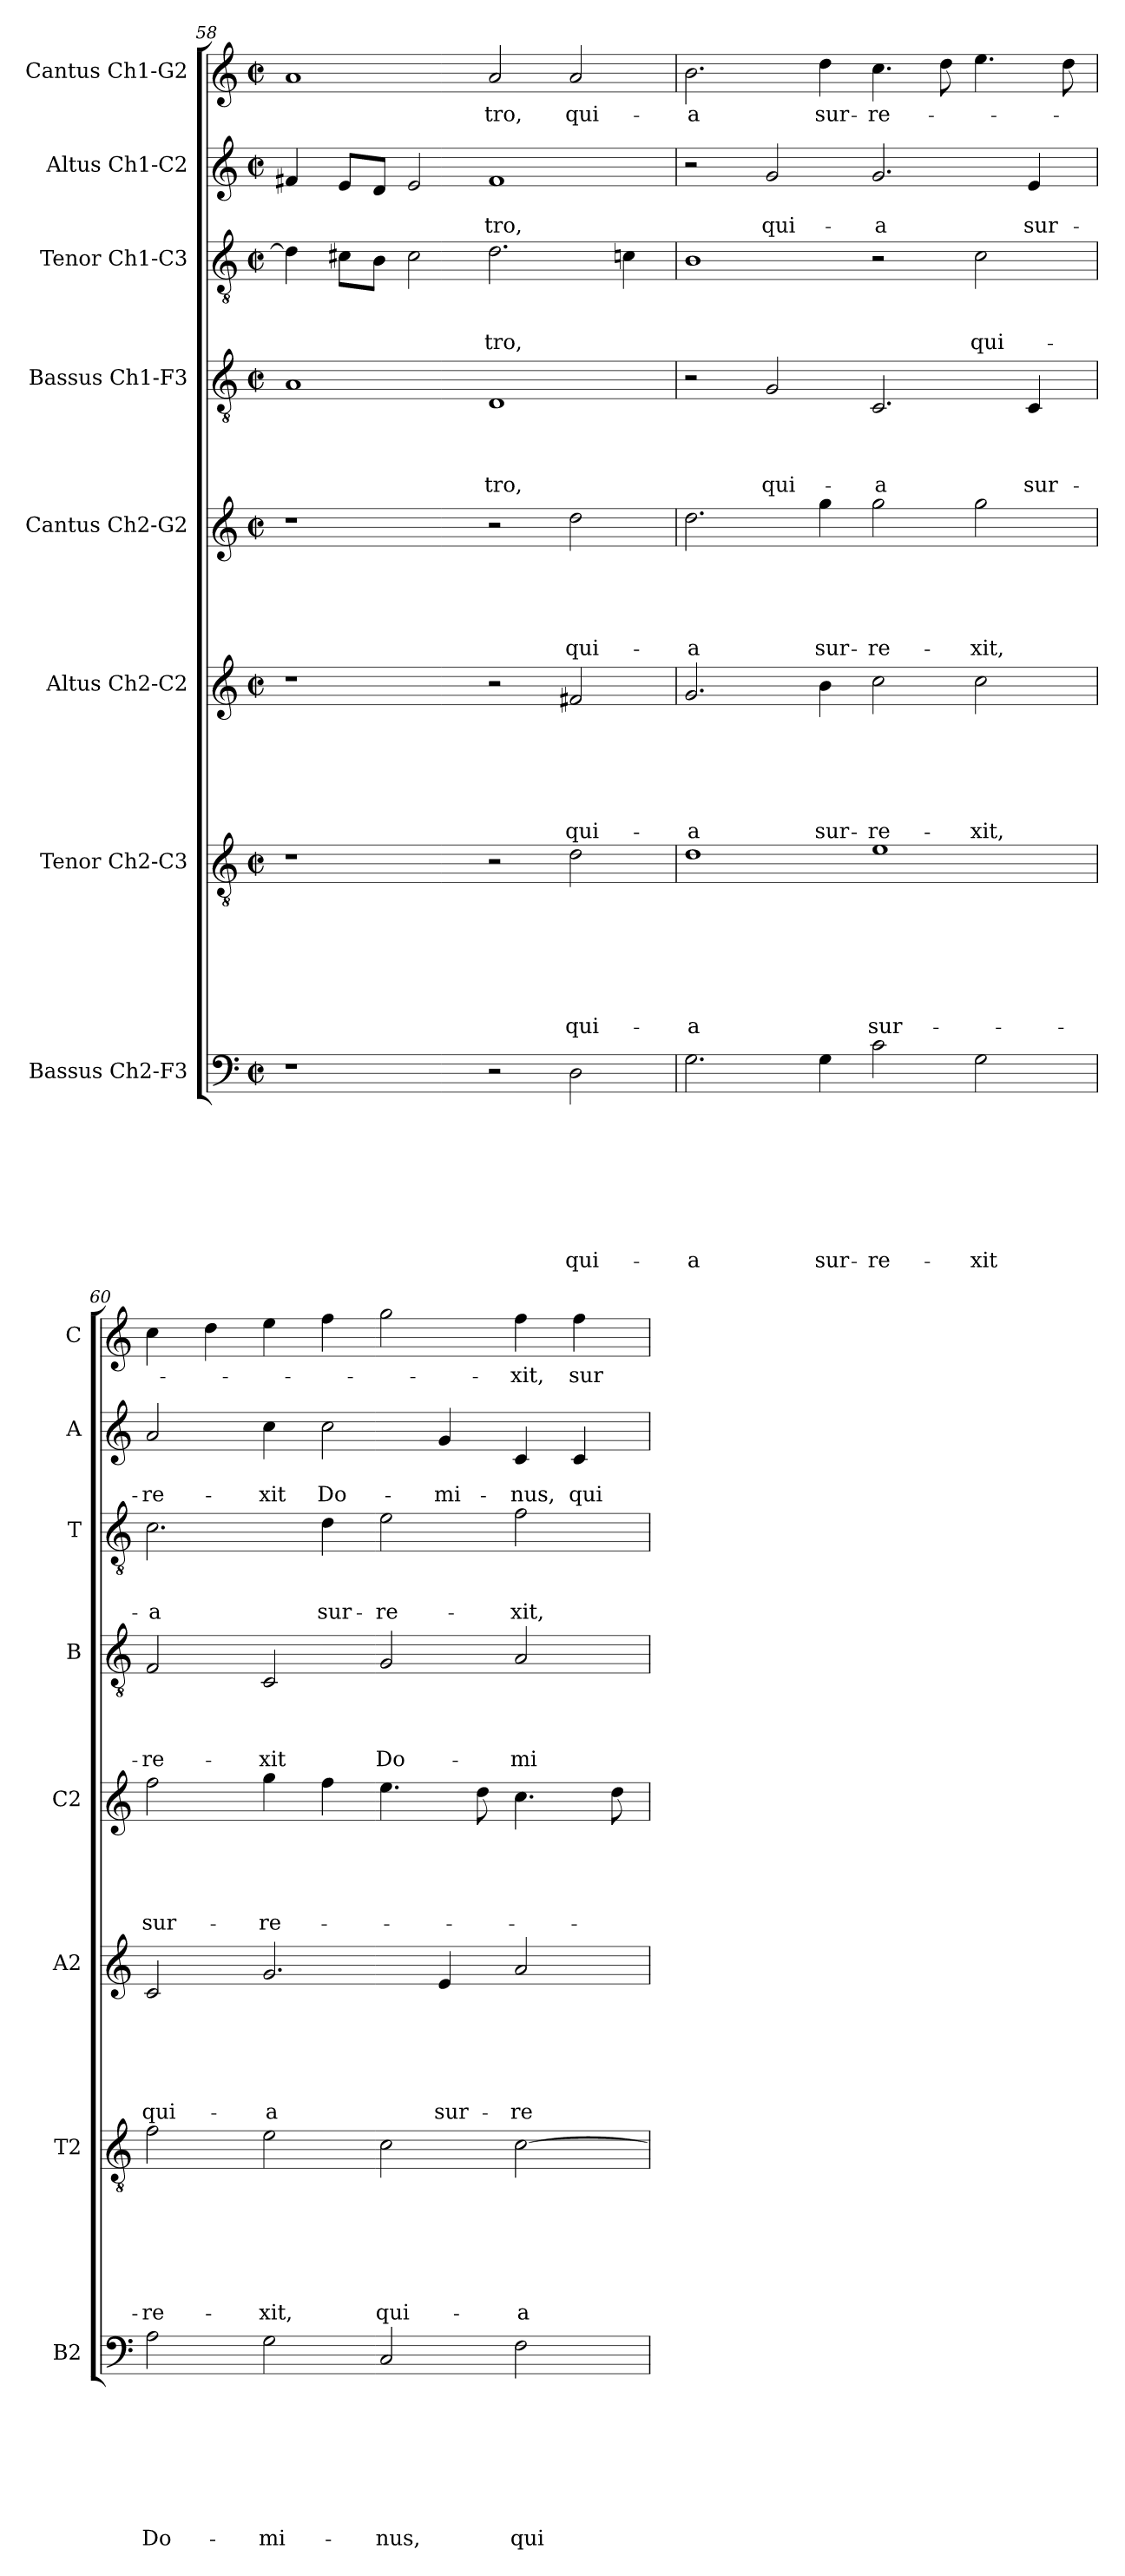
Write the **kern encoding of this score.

**kern	**text	**text	**text	**text	**text	**text	**text	**text	**kern	**text	**text	**text	**text	**text	**text	**text	**kern	**text	**text	**text	**text	**text	**text	**kern	**text	**text	**text	**text	**text	**kern	**text	**text	**text	**text	**kern	**text	**text	**text	**kern	**text	**text	**kern	**text
*part8	*part8	*part8	*part8	*part8	*part8	*part8	*part8	*part8	*part7	*part7	*part7	*part7	*part7	*part7	*part7	*part7	*part6	*part6	*part6	*part6	*part6	*part6	*part6	*part5	*part5	*part5	*part5	*part5	*part5	*part4	*part4	*part4	*part4	*part4	*part3	*part3	*part3	*part3	*part2	*part2	*part2	*part1	*part1
*staff8	*staff8	*staff8	*staff8	*staff8	*staff8	*staff8	*staff8	*staff8	*staff7	*staff7	*staff7	*staff7	*staff7	*staff7	*staff7	*staff7	*staff6	*staff6	*staff6	*staff6	*staff6	*staff6	*staff6	*staff5	*staff5	*staff5	*staff5	*staff5	*staff5	*staff4	*staff4	*staff4	*staff4	*staff4	*staff3	*staff3	*staff3	*staff3	*staff2	*staff2	*staff2	*staff1	*staff1
*I"Bassus Ch2-F3	*	*	*	*	*	*	*	*	*I"Tenor Ch2-C3	*	*	*	*	*	*	*	*I"Altus Ch2-C2	*	*	*	*	*	*	*I"Cantus Ch2-G2	*	*	*	*	*	*I"Bassus Ch1-F3	*	*	*	*	*I"Tenor Ch1-C3	*	*	*	*I"Altus Ch1-C2	*	*	*I"Cantus Ch1-G2	*
*I'B2	*	*	*	*	*	*	*	*	*I'T2	*	*	*	*	*	*	*	*I'A2	*	*	*	*	*	*	*I'C2	*	*	*	*	*	*I'B	*	*	*	*	*I'T	*	*	*	*I'A	*	*	*I'C	*
*clefF4	*	*	*	*	*	*	*	*	*clefGv2	*	*	*	*	*	*	*	*clefG2	*	*	*	*	*	*	*clefG2	*	*	*	*	*	*clefGv2	*	*	*	*	*clefGv2	*	*	*	*clefG2	*	*	*clefG2	*
*k[]	*	*	*	*	*	*	*	*	*k[]	*	*	*	*	*	*	*	*k[]	*	*	*	*	*	*	*k[]	*	*	*	*	*	*k[]	*	*	*	*	*k[]	*	*	*	*k[]	*	*	*k[]	*
*C:	*	*	*	*	*	*	*	*	*C:	*	*	*	*	*	*	*	*C:	*	*	*	*	*	*	*C:	*	*	*	*	*	*C:	*	*	*	*	*C:	*	*	*	*C:	*	*	*C:	*
*M2/2	*	*	*	*	*	*	*	*	*M2/2	*	*	*	*	*	*	*	*M2/2	*	*	*	*	*	*	*M2/2	*	*	*	*	*	*M2/2	*	*	*	*	*M2/2	*	*	*	*M2/2	*	*	*M2/2	*
*met(c|)	*	*	*	*	*	*	*	*	*met(c|)	*	*	*	*	*	*	*	*met(c|)	*	*	*	*	*	*	*met(c|)	*	*	*	*	*	*met(c|)	*	*	*	*	*met(c|)	*	*	*	*met(c|)	*	*	*met(c|)	*
=58	=58	=58	=58	=58	=58	=58	=58	=58	=58	=58	=58	=58	=58	=58	=58	=58	=58	=58	=58	=58	=58	=58	=58	=58	=58	=58	=58	=58	=58	=58	=58	=58	=58	=58	=58	=58	=58	=58	=58	=58	=58	=58	=58
1r	.	.	.	.	.	.	.	.	1r	.	.	.	.	.	.	.	1r	.	.	.	.	.	.	1r	.	.	.	.	.	1A	.	.	.	.	4d\]	.	.	.	4f#X/	.	.	1a	.
.	.	.	.	.	.	.	.	.	.	.	.	.	.	.	.	.	.	.	.	.	.	.	.	.	.	.	.	.	.	.	.	.	.	.	8c#X\L	.	.	.	8e/L	.	.	.	.
.	.	.	.	.	.	.	.	.	.	.	.	.	.	.	.	.	.	.	.	.	.	.	.	.	.	.	.	.	.	.	.	.	.	.	8B\J	.	.	.	8d/J	.	.	.	.
.	.	.	.	.	.	.	.	.	.	.	.	.	.	.	.	.	.	.	.	.	.	.	.	.	.	.	.	.	.	.	.	.	.	.	2c#\	.	.	.	2e/	.	.	.	.
!	!	!	!	!	!	!	!	!	!	!	!	!	!	!	!	!	!	!	!	!	!	!	!	!	!	!	!	!	!	!	!	!	!	!LO:LY:b	!	!	!	!LO:LY:b	!	!	!LO:LY:b	!	!LO:LY:b
2r	.	.	.	.	.	.	.	.	2r	.	.	.	.	.	.	.	2r	.	.	.	.	.	.	2r	.	.	.	.	.	1D	.	.	.	-tro,	2.d\	.	.	-tro,	1f#	.	-tro,	2a/	-tro,
!	!	!	!	!	!	!	!	!LO:LY:b	!	!	!	!	!	!	!	!LO:LY:b	!	!	!	!	!	!	!LO:LY:b	!	!	!	!	!	!LO:LY:b	!	!	!	!	!	!	!	!	!	!	!	!	!	!LO:LY:b
2D\	.	.	.	.	.	.	.	qui-	2d\	.	.	.	.	.	.	qui-	2f#X/	.	.	.	.	.	qui-	2dd\	.	.	.	.	qui-	.	.	.	.	.	.	.	.	.	.	.	.	2a/	qui-
.	.	.	.	.	.	.	.	.	.	.	.	.	.	.	.	.	.	.	.	.	.	.	.	.	.	.	.	.	.	.	.	.	.	.	4cn\	.	.	.	.	.	.	.	.
!!LO:LB:g=z
=59	=59	=59	=59	=59	=59	=59	=59	=59	=59	=59	=59	=59	=59	=59	=59	=59	=59	=59	=59	=59	=59	=59	=59	=59	=59	=59	=59	=59	=59	=59	=59	=59	=59	=59	=59	=59	=59	=59	=59	=59	=59	=59	=59
!	!	!	!	!	!	!	!	!LO:LY:b	!	!	!	!	!	!	!	!LO:LY:b	!	!	!	!	!	!	!LO:LY:b	!	!	!	!	!	!LO:LY:b	!	!	!	!	!	!	!	!	!	!	!	!	!	!LO:LY:b
2.G\	.	.	.	.	.	.	.	-a	1d	.	.	.	.	.	.	-a	2.g/	.	.	.	.	.	-a	2.dd\	.	.	.	.	-a	2r	.	.	.	.	1B	.	.	.	2r	.	.	2.b\	-a
!	!	!	!	!	!	!	!	!	!	!	!	!	!	!	!	!	!	!	!	!	!	!	!	!	!	!	!	!	!	!	!	!	!	!LO:LY:b	!	!	!	!	!	!	!LO:LY:b	!	!
.	.	.	.	.	.	.	.	.	.	.	.	.	.	.	.	.	.	.	.	.	.	.	.	.	.	.	.	.	.	2G/	.	.	.	qui-	.	.	.	.	2g/	.	qui-	.	.
!	!	!	!	!	!	!	!	!LO:LY:b	!	!	!	!	!	!	!	!	!	!	!	!	!	!	!LO:LY:b	!	!	!	!	!	!LO:LY:b	!	!	!	!	!	!	!	!	!	!	!	!	!	!LO:LY:b
4G\	.	.	.	.	.	.	.	sur-	.	.	.	.	.	.	.	.	4b\	.	.	.	.	.	sur-	4gg\	.	.	.	.	sur-	.	.	.	.	.	.	.	.	.	.	.	.	4dd\	sur-
!	!	!	!	!	!	!	!	!LO:LY:b	!	!	!	!	!	!	!	!LO:LY:b	!	!	!	!	!	!	!LO:LY:b	!	!	!	!	!	!LO:LY:b	!	!	!	!	!LO:LY:b	!	!	!	!	!	!	!LO:LY:b	!	!LO:LY:b
2c\	.	.	.	.	.	.	.	-re-	1e	.	.	.	.	.	.	sur-	2cc\	.	.	.	.	.	-re-	2gg\	.	.	.	.	-re-	2.C/	.	.	.	-a	2r	.	.	.	2.g/	.	-a	4.cc\	-re-
.	.	.	.	.	.	.	.	.	.	.	.	.	.	.	.	.	.	.	.	.	.	.	.	.	.	.	.	.	.	.	.	.	.	.	.	.	.	.	.	.	.	8dd\	.
!	!	!	!	!	!	!	!	!LO:LY:b	!	!	!	!	!	!	!	!	!	!	!	!	!	!	!LO:LY:b	!	!	!	!	!	!LO:LY:b	!	!	!	!	!	!	!	!	!LO:LY:b	!	!	!	!	!
2G\	.	.	.	.	.	.	.	-xit	.	.	.	.	.	.	.	.	2cc\	.	.	.	.	.	-xit,	2gg\	.	.	.	.	-xit,	.	.	.	.	.	2c\	.	.	qui-	.	.	.	4.ee\	.
!	!	!	!	!	!	!	!	!	!	!	!	!	!	!	!	!	!	!	!	!	!	!	!	!	!	!	!	!	!	!	!	!	!	!LO:LY:b	!	!	!	!	!	!	!LO:LY:b	!	!
.	.	.	.	.	.	.	.	.	.	.	.	.	.	.	.	.	.	.	.	.	.	.	.	.	.	.	.	.	.	4C/	.	.	.	sur-	.	.	.	.	4e/	.	sur-	.	.
.	.	.	.	.	.	.	.	.	.	.	.	.	.	.	.	.	.	.	.	.	.	.	.	.	.	.	.	.	.	.	.	.	.	.	.	.	.	.	.	.	.	8dd\	.
=60	=60	=60	=60	=60	=60	=60	=60	=60	=60	=60	=60	=60	=60	=60	=60	=60	=60	=60	=60	=60	=60	=60	=60	=60	=60	=60	=60	=60	=60	=60	=60	=60	=60	=60	=60	=60	=60	=60	=60	=60	=60	=60	=60
!	!	!	!	!	!	!	!	!LO:LY:b	!	!	!	!	!	!	!	!LO:LY:b	!	!	!	!	!	!	!LO:LY:b	!	!	!	!	!	!LO:LY:b	!	!	!	!	!LO:LY:b	!	!	!	!LO:LY:b	!	!	!LO:LY:b	!	!
2A\	.	.	.	.	.	.	.	Do-	2f\	.	.	.	.	.	.	-re-	2c/	.	.	.	.	.	qui-	2ff\	.	.	.	.	sur-	2F/	.	.	.	-re-	2.c\	.	.	-a	2a/	.	-re-	4cc\	.
.	.	.	.	.	.	.	.	.	.	.	.	.	.	.	.	.	.	.	.	.	.	.	.	.	.	.	.	.	.	.	.	.	.	.	.	.	.	.	.	.	.	4dd\	.
!	!	!	!	!	!	!	!	!LO:LY:b	!	!	!	!	!	!	!	!LO:LY:b	!	!	!	!	!	!	!LO:LY:b	!	!	!	!	!	!LO:LY:b	!	!	!	!	!LO:LY:b	!	!	!	!	!	!	!LO:LY:b	!	!
2G\	.	.	.	.	.	.	.	-mi-	2e\	.	.	.	.	.	.	-xit,	2.g/	.	.	.	.	.	-a	4gg\	.	.	.	.	-re-	2C/	.	.	.	-xit	.	.	.	.	4cc\	.	-xit	4ee\	.
!	!	!	!	!	!	!	!	!	!	!	!	!	!	!	!	!	!	!	!	!	!	!	!	!	!	!	!	!	!	!	!	!	!	!	!	!	!	!LO:LY:b	!	!	!LO:LY:b	!	!
.	.	.	.	.	.	.	.	.	.	.	.	.	.	.	.	.	.	.	.	.	.	.	.	4ff\	.	.	.	.	.	.	.	.	.	.	4d\	.	.	sur-	2cc\	.	Do-	4ff\	.
!	!	!	!	!	!	!	!	!LO:LY:b	!	!	!	!	!	!	!	!LO:LY:b	!	!	!	!	!	!	!	!	!	!	!	!	!	!	!	!	!	!LO:LY:b	!	!	!	!LO:LY:b	!	!	!	!	!
2C/	.	.	.	.	.	.	.	-nus,	2c\	.	.	.	.	.	.	qui-	.	.	.	.	.	.	.	4.ee\	.	.	.	.	.	2G/	.	.	.	Do-	2e\	.	.	-re-	.	.	.	2gg\	.
!	!	!	!	!	!	!	!	!	!	!	!	!	!	!	!	!	!	!	!	!	!	!	!LO:LY:b	!	!	!	!	!	!	!	!	!	!	!	!	!	!	!	!	!	!LO:LY:b	!	!
.	.	.	.	.	.	.	.	.	.	.	.	.	.	.	.	.	4e/	.	.	.	.	.	sur-	.	.	.	.	.	.	.	.	.	.	.	.	.	.	.	4g/	.	-mi-	.	.
.	.	.	.	.	.	.	.	.	.	.	.	.	.	.	.	.	.	.	.	.	.	.	.	8dd\	.	.	.	.	.	.	.	.	.	.	.	.	.	.	.	.	.	.	.
!	!	!	!	!	!	!	!	!LO:LY:b	!	!	!	!	!	!	!	!LO:LY:b	!	!	!	!	!	!	!LO:LY:b	!	!	!	!	!	!	!	!	!	!	!LO:LY:b	!	!	!	!LO:LY:b	!	!	!LO:LY:b	!	!LO:LY:b
2F\	.	.	.	.	.	.	.	qui-	[2c\	.	.	.	.	.	.	-a	2a/	.	.	.	.	.	-re-	4.cc\	.	.	.	.	.	2A/	.	.	.	-mi-	2f\	.	.	-xit,	4c/	.	-nus,	4ff\	-xit,
!	!	!	!	!	!	!	!	!	!	!	!	!	!	!	!	!	!	!	!	!	!	!	!	!	!	!	!	!	!	!	!	!	!	!	!	!	!	!	!	!	!LO:LY:b	!	!LO:LY:b
.	.	.	.	.	.	.	.	.	.	.	.	.	.	.	.	.	.	.	.	.	.	.	.	.	.	.	.	.	.	.	.	.	.	.	.	.	.	.	4c/	.	qui-	4ff\	sur-
.	.	.	.	.	.	.	.	.	.	.	.	.	.	.	.	.	.	.	.	.	.	.	.	8dd\	.	.	.	.	.	.	.	.	.	.	.	.	.	.	.	.	.	.	.
=	=	=	=	=	=	=	=	=	=	=	=	=	=	=	=	=	=	=	=	=	=	=	=	=	=	=	=	=	=	=	=	=	=	=	=	=	=	=	=	=	=	=	=
*-	*-	*-	*-	*-	*-	*-	*-	*-	*-	*-	*-	*-	*-	*-	*-	*-	*-	*-	*-	*-	*-	*-	*-	*-	*-	*-	*-	*-	*-	*-	*-	*-	*-	*-	*-	*-	*-	*-	*-	*-	*-	*-	*-
